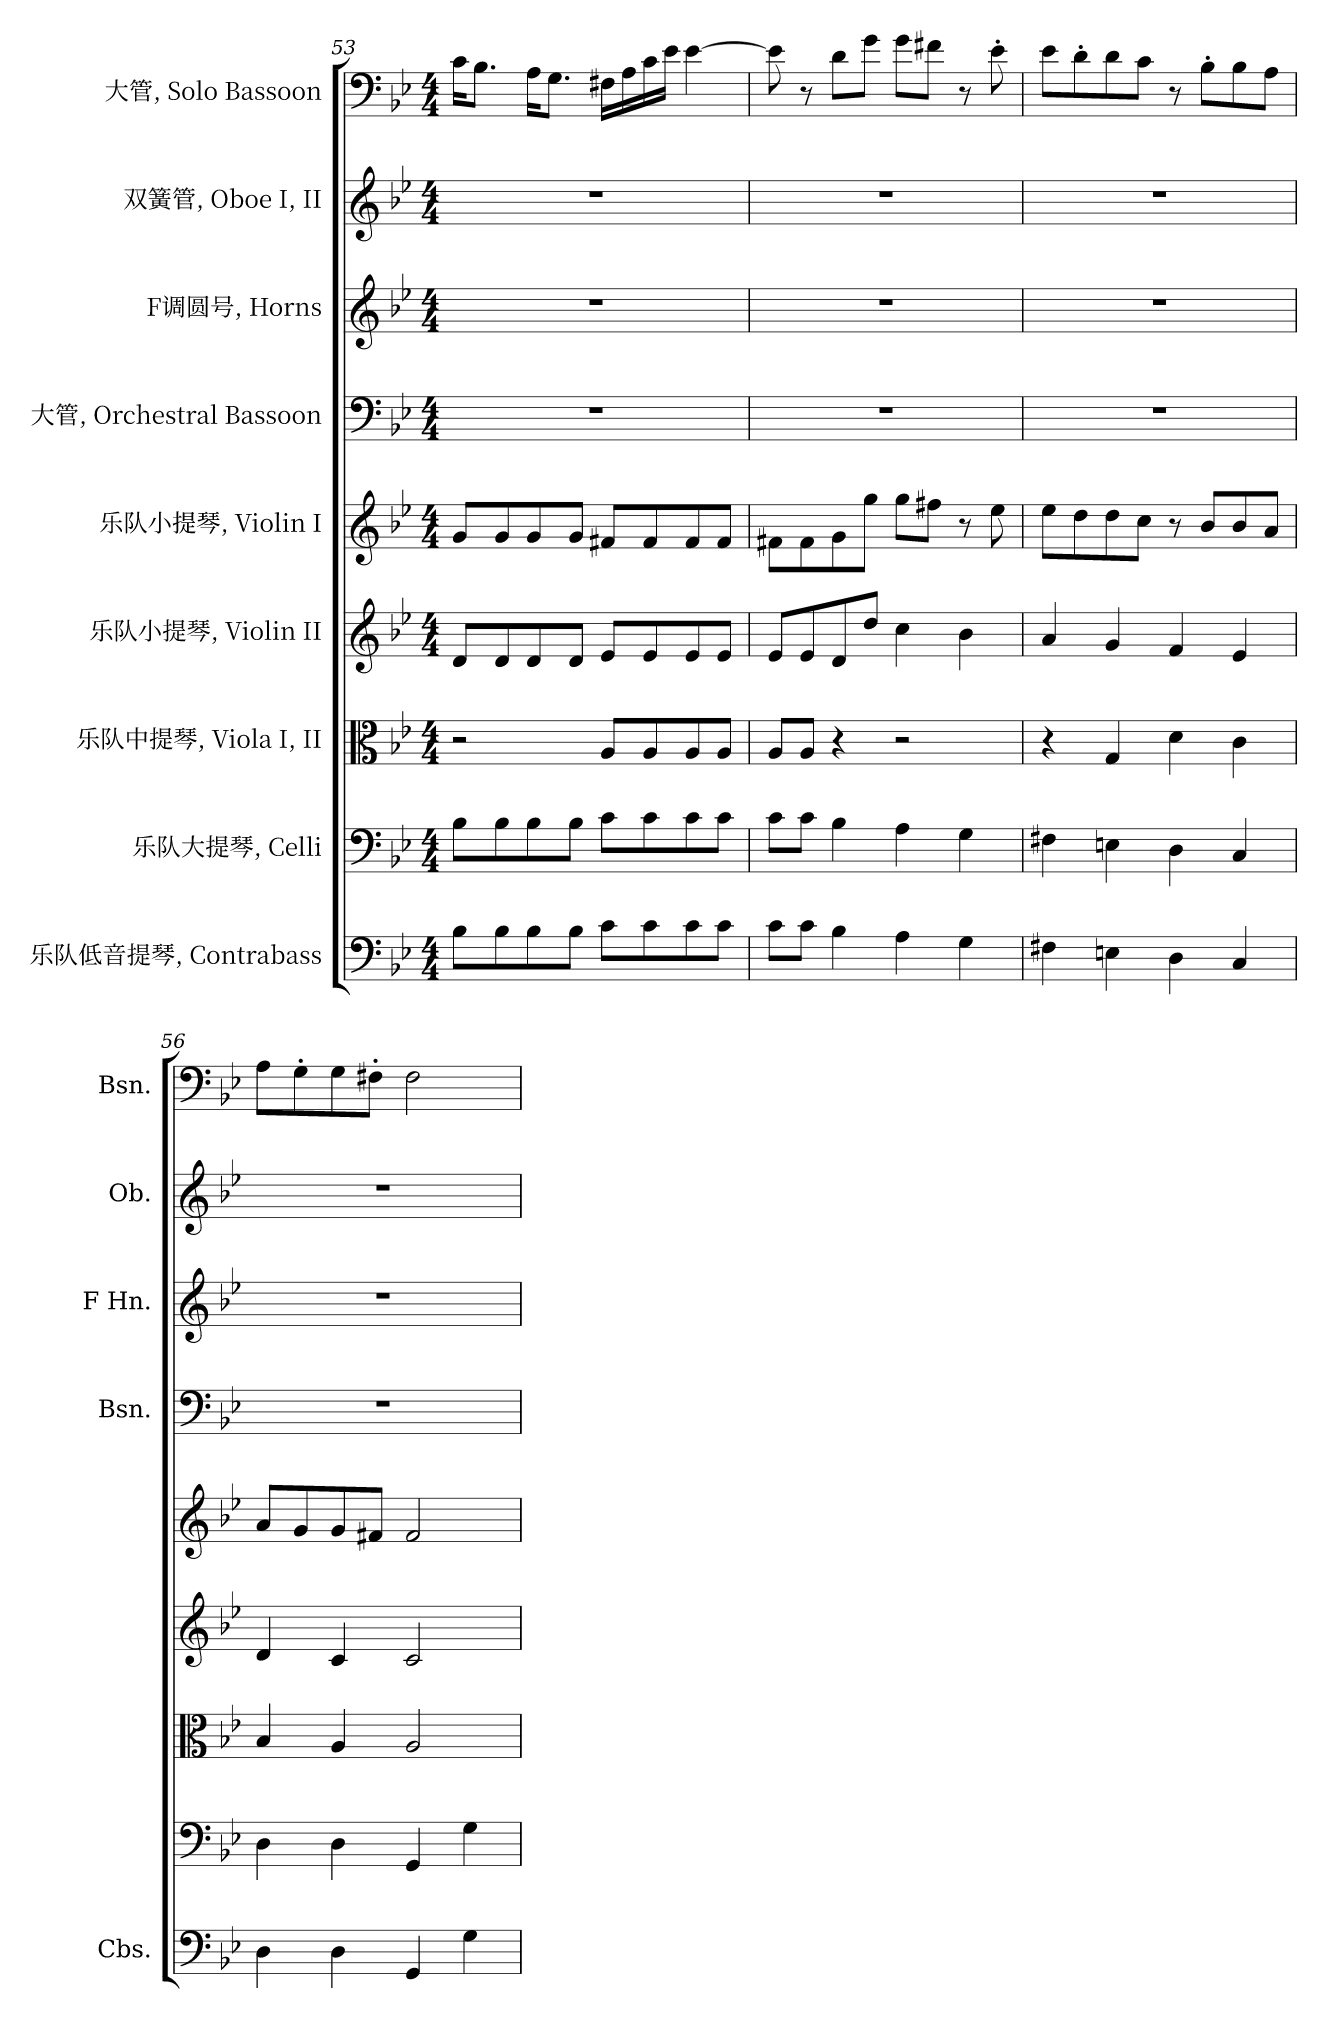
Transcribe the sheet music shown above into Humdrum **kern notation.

**kern	**kern	**kern	**kern	**kern	**kern	**kern	**kern	**kern
*part9	*part8	*part7	*part6	*part5	*part4	*part3	*part2	*part1
*staff9	*staff8	*staff7	*staff6	*staff5	*staff4	*staff3	*staff2	*staff1
*I"乐队低音提琴, Contrabass	*I"乐队大提琴, Celli	*I"乐队中提琴, Viola I, II	*I"乐队小提琴, Violin II	*I"乐队小提琴, Violin I	*I"大管, Orchestral Bassoon	*I"F调圆号, Horns	*I"双簧管, Oboe I, II	*I"大管, Solo Bassoon
*I'Cbs.	*	*	*	*	*I'Bsn.	*I'F Hn.	*I'Ob.	*I'Bsn.
*clefF4	*clefF4	*clefC3	*clefG2	*clefG2	*clefF4	*clefG2	*clefG2	*clefF4
*ITrd7c12	*	*	*	*	*	*ITrd4c7	*	*
*k[b-e-]	*k[b-e-]	*k[b-e-]	*k[b-e-]	*k[b-e-]	*k[b-e-]	*k[b-e-a-]	*k[b-e-]	*k[b-e-]
*M4/4	*M4/4	*M4/4	*M4/4	*M4/4	*M4/4	*M4/4	*M4/4	*M4/4
=53	=53	=53	=53	=53	=53	=53	=53	=53
8BB-\L	8B-\L	2r	8d/L	8g/L	1r	1r	1r	16c\KL
.	.	.	.	.	.	.	.	8.B-\J
8BB-\	8B-\	.	8d/	8g/	.	.	.	.
8BB-\	8B-\	.	8d/	8g/	.	.	.	16A\KL
.	.	.	.	.	.	.	.	8.G\J
8BB-\J	8B-\J	.	8d/J	8g/J	.	.	.	.
8C\L	8c\L	8A/L	8e-/L	8f#X/L	.	.	.	16F#X\LL
.	.	.	.	.	.	.	.	16A\
8C\	8c\	8A/	8e-/	8f#/	.	.	.	16c\
.	.	.	.	.	.	.	.	16e-\JJ
8C\	8c\	8A/	8e-/	8f#/	.	.	.	[4e-\
8C\J	8c\J	8A/J	8e-/J	8f#/J	.	.	.	.
!!LO:PB:g=z
=54	=54	=54	=54	=54	=54	=54	=54	=54
8C\L	8c\L	8A/L	8e-/L	8f#X\L	1r	1r	1r	8e-\]
8C\J	8c\J	8A/J	8e-/	8f#\	.	.	.	8r
4BB-\	4B-\	4r	8d/	8g\	.	.	.	8d\L
.	.	.	8dd/J	8gg\J	.	.	.	8g\J
4AA\	4A\	2r	4cc\	8gg\L	.	.	.	8g\L
.	.	.	.	8ff#X\J	.	.	.	8f#X\J
4GG\	4G\	.	4b-\	8r	.	.	.	8r
.	.	.	.	8ee-\	.	.	.	8e-'\
=55	=55	=55	=55	=55	=55	=55	=55	=55
4FF#X\	4F#X\	4r	4a/	8ee-\L	1r	1r	1r	8e-\L
.	.	.	.	8dd\	.	.	.	8d'\
4EEn\	4En\	4G/	4g/	8dd\	.	.	.	8d\
.	.	.	.	8cc\J	.	.	.	8c\J
4DD\	4D\	4d\	4f/	8r	.	.	.	8r
.	.	.	.	8b-/L	.	.	.	8B-'\L
4CC/	4C/	4c\	4e-/	8b-/	.	.	.	8B-\
.	.	.	.	8a/J	.	.	.	8A\J
=56	=56	=56	=56	=56	=56	=56	=56	=56
4DD\	4D\	4B-/	4d/	8a/L	1r	1r	1r	8A\L
.	.	.	.	8g/	.	.	.	8G'\
4DD\	4D\	4A/	4c/	8g/	.	.	.	8G\
.	.	.	.	8f#X/J	.	.	.	8F#X'\J
4GGG/	4GG/	2A/	2c/	2f#/	.	.	.	2F#\
4GG\	4G\	.	.	.	.	.	.	.
=	=	=	=	=	=	=	=	=
*-	*-	*-	*-	*-	*-	*-	*-	*-
